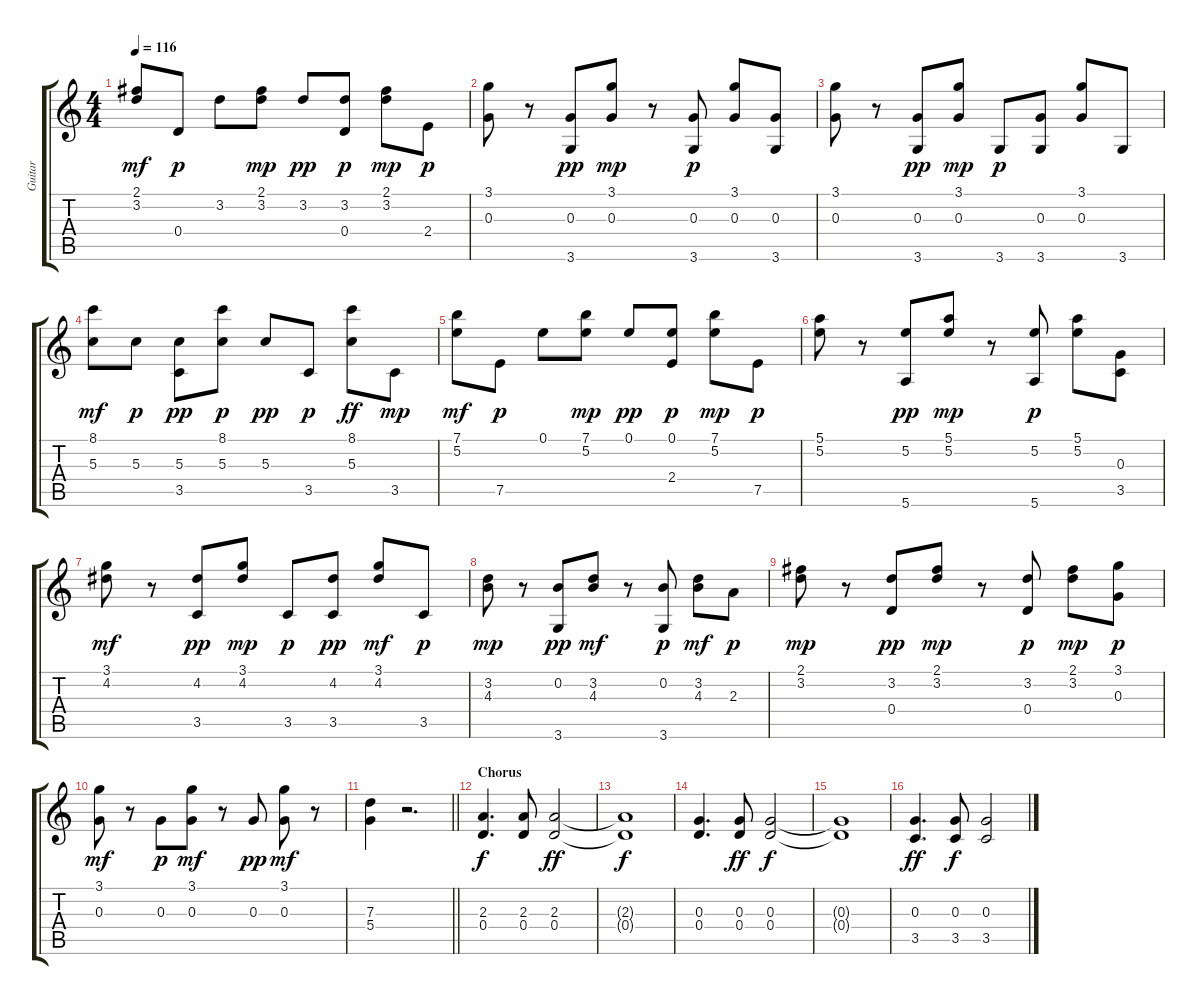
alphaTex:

\track ("Guitar" "Guitar") {instrument overdrivenguitar}
\staff {score tabs}
\tuning (E4 B3 G3 D3 A2 E2) {hide}
\ts (4 4)
\tempo 116
\clef g2
\ks c
(2.1 3.2).8{dy mf} 0.4.8{dy p} 3.2.8 (2.1 3.2).8{dy mp} 3.2.8{dy pp} (3.2 0.4).8{dy p} (2.1 3.2).8{dy mp} 2.4.8{dy p} |
(3.1 0.3).8 r.8 (0.3 3.6).8{dy pp} (3.1 0.3).8{dy mp} r.8 (0.3 3.6).8{dy p} (3.1 0.3).8 (0.3 3.6).8 |
(3.1 0.3).8 r.8 (0.3 3.6).8{dy pp} (3.1 0.3).8{dy mp} 3.6.8{dy p} (0.3 3.6).8 (3.1 0.3).8 3.6.8 |
(8.1 5.3).8{dy mf} 5.3.8{dy p} (5.3 3.5).8{dy pp} (8.1 5.3).8{dy p} 5.3.8{dy pp} 3.5.8{dy p} (8.1 5.3).8{dy ff} 3.5.8{dy mp} |
(7.1 5.2).8{dy mf} 7.5.8{dy p} 0.1.8 (7.1 5.2).8{dy mp} 0.1.8{dy pp} (0.1 2.4).8{dy p} (7.1 5.2).8{dy mp} 7.5.8{dy p} |
(5.1 5.2).8 r.8 (5.2 5.6).8{dy pp} (5.1 5.2).8{dy mp} r.8 (5.2 5.6).8{dy p} (5.1 5.2).8 (0.3 3.5).8 |
(3.1 4.2).8{dy mf} r.8 (4.2 3.5).8{dy pp} (3.1 4.2).8{dy mp} 3.5.8{dy p} (4.2 3.5).8{dy pp} (3.1 4.2).8{dy mf} 3.5.8{dy p} |
(3.2 4.3).8{dy mp} r.8 (0.2 3.6).8{dy pp} (3.2 4.3).8{dy mf} r.8 (0.2 3.6).8{dy p} (3.2 4.3).8{dy mf} 2.3.8{dy p} |
(2.1 3.2).8{dy mp} r.8 (3.2 0.4).8{dy pp} (2.1 3.2).8{dy mp} r.8 (3.2 0.4).8{dy p} (2.1 3.2).8{dy mp} (3.1 0.3).8{dy p} |
(3.1 0.3).8{dy mf} r.8 0.3.8{dy p} (3.1 0.3).8{dy mf} r.8 0.3.8{dy pp} (3.1 0.3).8{dy mf} r.8 |
\barLineRight lightlight
(7.3 5.4).4 r.2{d} |
\section ("" "Chorus")
(2.3 0.4).4{d dy f} (2.3 0.4).8 (2.3 0.4).2{dy ff} |
(2.3{t} 0.4{t}).1{dy f} |
(0.3 0.4).4{d} (0.3 0.4).8{dy ff} (0.3 0.4).2{dy f} |
(0.3{t} 0.4{t}).1 |
(0.3 3.5).4{d dy ff} (0.3 3.5).8{dy f} (0.3 3.5).2
